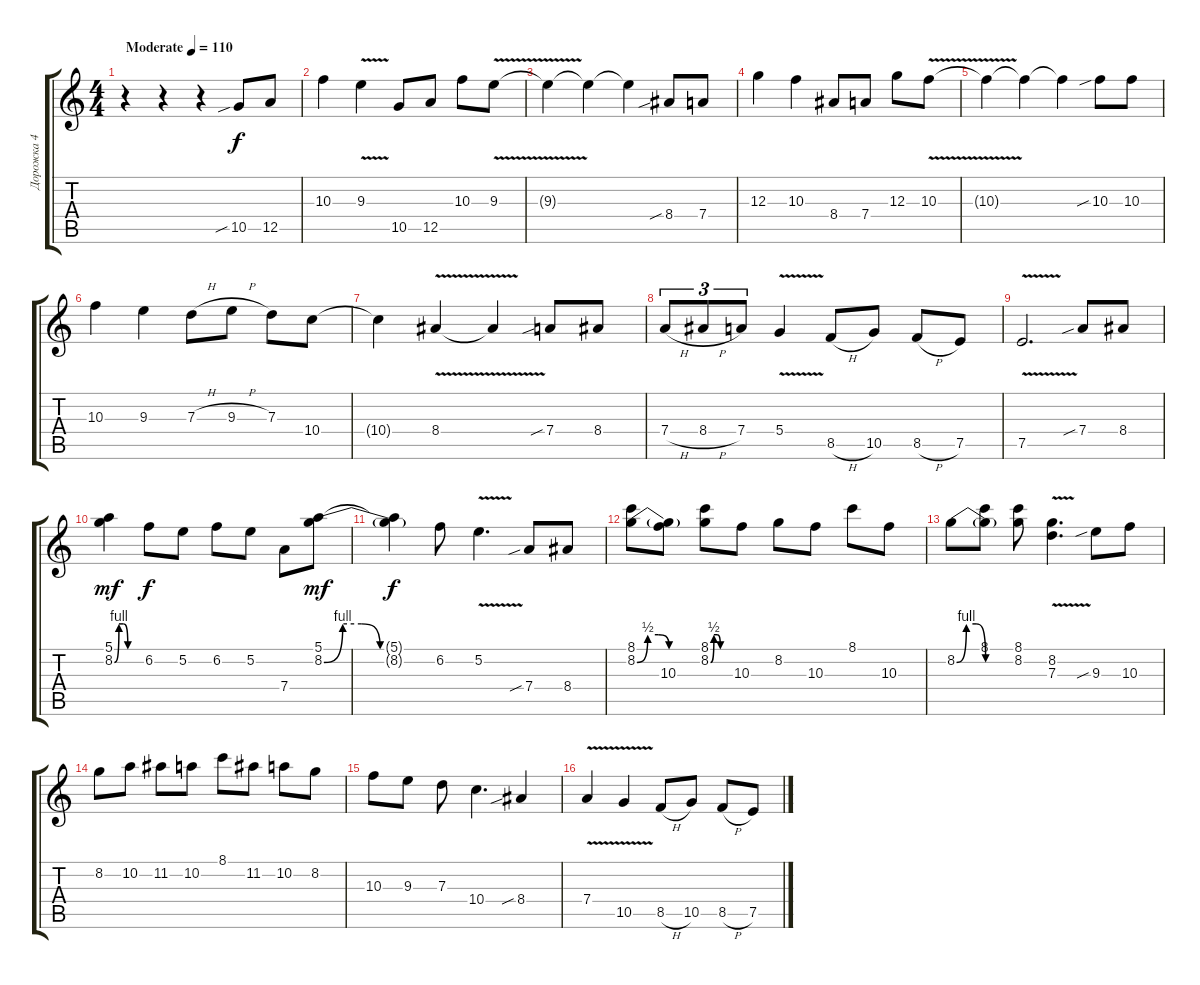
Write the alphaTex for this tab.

\track ("Дорожка 4" "Дорожка 4") {solo instrument overdrivenguitar}
\staff {score tabs}
\tuning (E4 B3 G3 D3 A2 E2) {hide}
\ts (4 4)
\tempo (110 "Moderate")
\clef g2
\ks c
r.4{dy f balance 8 instrument overdrivenguitar} r.4 r.4 10.5{sib}.8 12.5.8 |
10.3.4 9.3{v}.4 10.5.8 12.5.8 10.3.8 9.3{v}.8 |
9.3{t}.4 9.3{t}.4 9.3{t}.4 8.4{sib}.8 7.4.8 |
12.3.4 10.3.4 8.4.8 7.4.8 12.3.8 10.3{v}.8 |
10.3{t}.4 10.3{t}.4 10.3{t}.4 10.3{sib}.8 10.3.8 |
10.3.4 9.3.4 7.3{h}.8 9.3{h}.8 7.3.8 10.4.8 |
10.4{t}.4 8.4{v}.4 8.4{t}.4 7.4{sib}.8 8.4.8 |
7.4{h}.8{tu (3 2)} 8.4{h}.8{tu (3 2)} 7.4.8{tu (3 2)} 5.4{v}.4 8.5{h}.8 10.5.8 8.5{h}.8 7.5.8 |
7.5{v}.2{d} 7.4{sib}.8 8.4.8 |
(5.1 8.2{be (custom 0 0 10 4 20 4 30 0 60 0)}).4{dy mf} 6.2.8{dy f} 5.2.8 6.2.8 5.2.8 7.4.8 (5.1 8.2{be (custom 0 0 10 4 20 4 30 0 60 0)}).8{dy mf} |
(5.1{t} 8.2{t}).4{dy f} 6.2.8 5.2{v}.4{d} 7.4{sib}.8 8.4.8 |
(8.1 8.2{be (custom 0 0 10 2 20 2 30 0 60 0)}).8 (8.2{t} 10.3).8 (8.1 8.2{be (custom 0 0 10 2 20 2 30 0 60 0)}).8 10.3.8 8.2.8 10.3.8 8.1.8 10.3.8 |
8.2{be (custom 0 0 10 4 20 4 30 0 60 0)}.8 (8.1 8.2{t}).8 (8.1 8.2).8 (8.2{v} 7.3{v}).4{d} 9.3{sib}.8 10.3.8 |
8.2.8 10.2.8 11.2.8 10.2.8 8.1.8 11.2.8 10.2.8 8.2.8 |
10.3.8 9.3.8 7.3.8 10.4.4{d} 8.4{sib}.4 |
7.4{v}.4 10.5{v}.4 8.5{h}.8 10.5.8 8.5{h}.8 7.5.8
